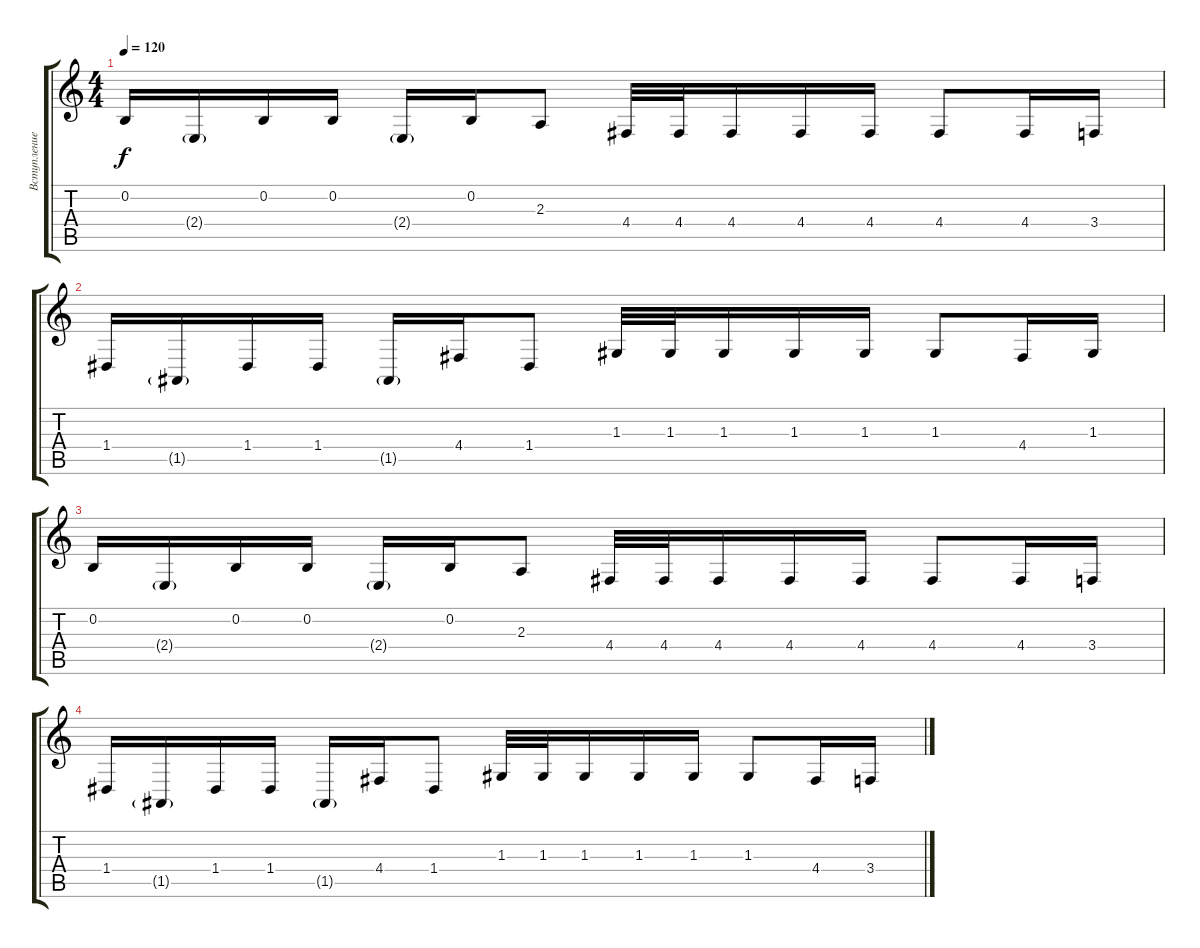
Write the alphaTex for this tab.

\track ("Вступление" "Вступление") {instrument woodblock}
\staff {score tabs}
\tuning (E4 B3 G3 D3 A2 E2) {hide}
\ts (4 4)
\tempo 120
\clef g2
\ks c
0.2.16{dy f} 2.4{g}.16 0.2.16 0.2.16 2.4{g}.16 0.2.16 2.3.8 4.4.32 4.4.32 4.4.16 4.4.16 4.4.16 4.4.8 4.4.16 3.4.16 |
1.4.16 1.5{g}.16 1.4.16 1.4.16 1.5{g}.16 4.4.16 1.4.8 1.3.32 1.3.32 1.3.16 1.3.16 1.3.16 1.3.8 4.4.16 1.3.16 |
0.2.16 2.4{g}.16 0.2.16 0.2.16 2.4{g}.16 0.2.16 2.3.8 4.4.32 4.4.32 4.4.16 4.4.16 4.4.16 4.4.8 4.4.16 3.4.16 |
1.4.16 1.5{g}.16 1.4.16 1.4.16 1.5{g}.16 4.4.16 1.4.8 1.3.32 1.3.32 1.3.16 1.3.16 1.3.16 1.3.8 4.4.16 3.4.16
